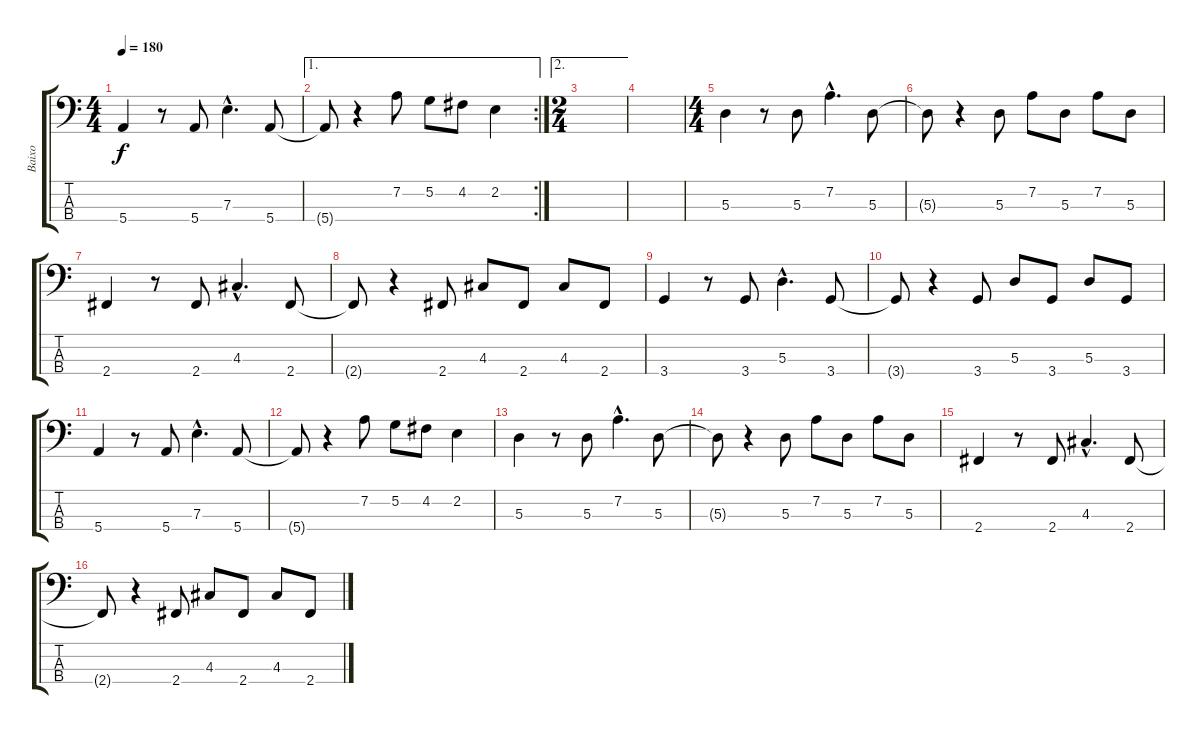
\track ("Baixo" "Baixo") {instrument electricbassfinger}
\staff {score tabs}
\tuning (G2 D2 A1 E1) {hide}
\ts (4 4)
\tempo 180
\clef f4
\ks c
5.4.4{dy f} r.8 5.4.8 7.3{hac}.4{d} 5.4.8 |
\ae 1
\rc 2
5.4{t}.8 r.4 7.2.8 5.2.8 4.2.8 2.2.4 |
\ae 2
\ts (2 4)
|
|
\ts (4 4)
5.3.4 r.8 5.3.8 7.2{hac}.4{d} 5.3.8 |
5.3{t}.8 r.4 5.3.8 7.2.8 5.3.8 7.2.8 5.3.8 |
2.4.4 r.8 2.4.8 4.3{hac}.4{d} 2.4.8 |
2.4{t}.8 r.4 2.4.8 4.3.8 2.4.8 4.3.8 2.4.8 |
3.4.4 r.8 3.4.8 5.3{hac}.4{d} 3.4.8 |
3.4{t}.8 r.4 3.4.8 5.3.8 3.4.8 5.3.8 3.4.8 |
5.4.4 r.8 5.4.8 7.3{hac}.4{d} 5.4.8 |
5.4{t}.8 r.4 7.2.8 5.2.8 4.2.8 2.2.4 |
5.3.4 r.8 5.3.8 7.2{hac}.4{d} 5.3.8 |
5.3{t}.8 r.4 5.3.8 7.2.8 5.3.8 7.2.8 5.3.8 |
2.4.4 r.8 2.4.8 4.3{hac}.4{d} 2.4.8 |
2.4{t}.8 r.4 2.4.8 4.3.8 2.4.8 4.3.8 2.4.8
